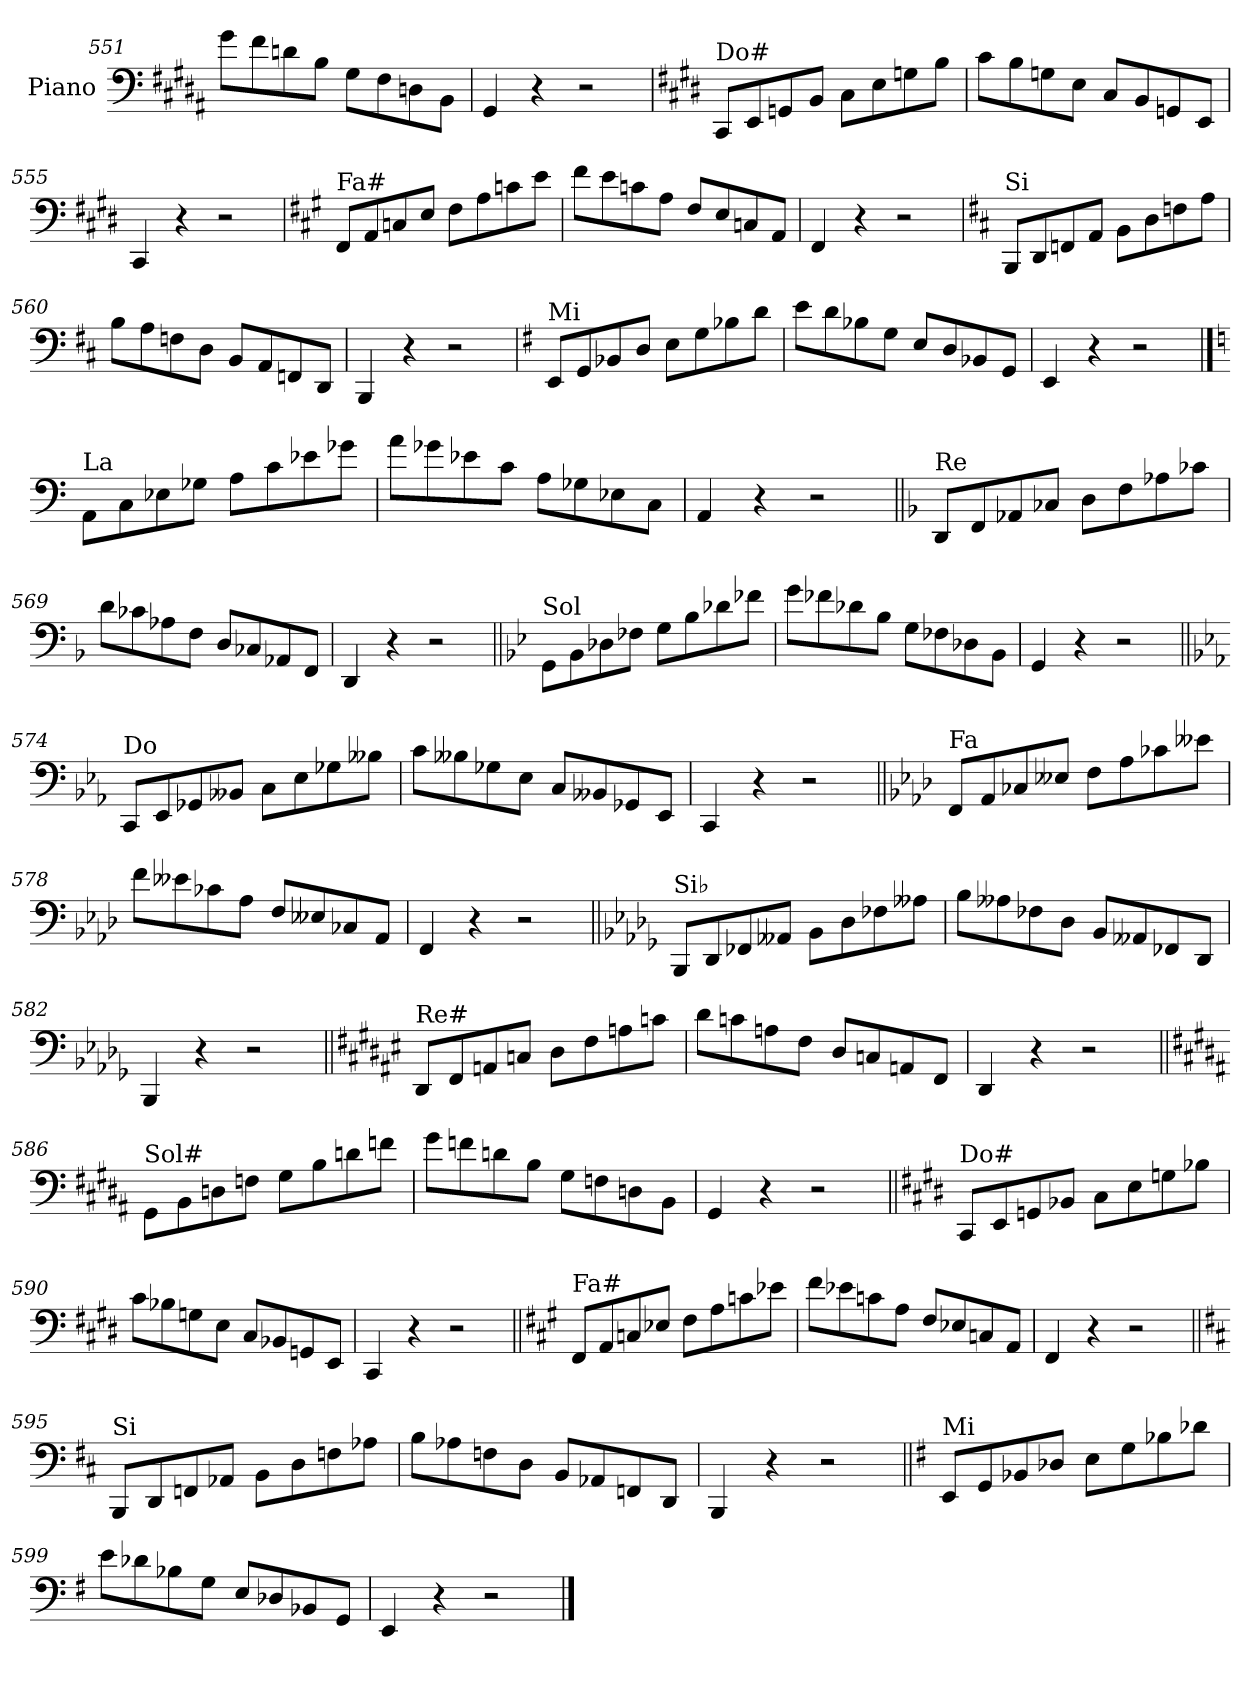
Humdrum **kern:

**kern
*part1
*staff1
*I"Piano
*I'Pno.
*clefF4
*k[f#c#g#d#a#]
=551
8g#\L
8f#\
8dn\
8B\J
8G#\L
8F#\
8Dn\
8BB\J
=552
4GG#/
4r
2r
!!LO:LB:g=z
=553
*k[f#c#g#d#]
!LO:TX:a:t=Do#
8CC#/L
8EE/
8GGn/
8BB/J
8C#\L
8E\
8Gn\
8B\J
=554
8c#\L
8B\
8Gn\
8E\J
8C#/L
8BB/
8GGn/
8EE/J
=555
4CC#/
4r
2r
=556
*k[f#c#g#]
!LO:TX:a:t=Fa#
8FF#/L
8AA/
8Cn/
8E/J
8F#\L
8A\
8cn\
8e\J
=557
8f#\L
8e\
8cn\
8A\J
8F#/L
8E/
8Cn/
8AA/J
=558
4FF#/
4r
2r
!!LO:LB:g=z
=559
*k[f#c#]
!LO:TX:a:t=Si
8BBB/L
8DD/
8FFn/
8AA/J
8BB\L
8D\
8Fn\
8A\J
=560
8B\L
8A\
8Fn\
8D\J
8BB/L
8AA/
8FFn/
8DD/J
=561
4BBB/
4r
2r
=562
*k[f#]
!LO:TX:a:t=Mi
8EE/L
8GG/
8BB-X/
8D/J
8E\L
8G\
8B-X\
8d\J
=563
8e\L
8d\
8B-X\
8G\J
8E/L
8D/
8BB-X/
8GG/J
=564
4EE/
4r
2r
!!LO:PB:g=z
==565
*k[]
!LO:TX:a:t=La
8AA\L
8C\
8E-X\
8G-X\J
8A\L
8c\
8e-X\
8g-X\J
=566
8a\L
8g-X\
8e-X\
8c\J
8A\L
8G-X\
8E-X\
8C\J
=567
4AA/
4r
2r
=568||
*k[b-]
!LO:TX:a:t=Re
8DD/L
8FF/
8AA-X/
8C-X/J
8D\L
8F\
8A-X\
8c-X\J
=569
8d\L
8c-X\
8A-X\
8F\J
8D/L
8C-X/
8AA-X/
8FF/J
=570
4DD/
4r
2r
!!LO:LB:g=z
=571||
*k[b-e-]
!LO:TX:a:t=Sol
8GG\L
8BB-\
8D-X\
8F-X\J
8G\L
8B-\
8d-X\
8f-X\J
=572
8g\L
8f-X\
8d-X\
8B-\J
8G\L
8F-X\
8D-X\
8BB-\J
=573
4GG/
4r
2r
=574||
*k[b-e-a-]
!LO:TX:a:t=Do
8CC/L
8EE-/
8GG-X/
8BB--X/J
8C\L
8E-\
8G-X\
8B--X\J
=575
8c\L
8B--X\
8G-X\
8E-\J
8C/L
8BB--X/
8GG-X/
8EE-/J
=576
4CC/
4r
2r
!!LO:LB:g=z
=577||
*k[b-e-a-d-]
!LO:TX:a:t=Fa
8FF/L
8AA-/
8C-X/
8E--X/J
8F\L
8A-\
8c-X\
8e--X\J
=578
8f\L
8e--X\
8c-X\
8A-\J
8F/L
8E--X/
8C-X/
8AA-/J
=579
4FF/
4r
2r
=580||
*k[b-e-a-d-g-]
!LO:TX:a:t=Si♭
8BBB-/L
8DD-/
8FF-X/
8AA--X/J
8BB-\L
8D-\
8F-X\
8A--X\J
=581
8B-\L
8A--X\
8F-X\
8D-\J
8BB-/L
8AA--X/
8FF-X/
8DD-/J
=582
4BBB-/
4r
2r
!!LO:LB:g=z
=583||
*k[f#c#g#d#a#e#]
!LO:TX:a:t=Re#
8DD#/L
8FF#/
8AAn/
8Cn/J
8D#\L
8F#\
8An\
8cn\J
=584
8d#\L
8cn\
8An\
8F#\J
8D#/L
8Cn/
8AAn/
8FF#/J
=585
4DD#/
4r
2r
=586||
*k[f#c#g#d#a#]
!LO:TX:a:t=Sol#
8GG#\L
8BB\
8Dn\
8Fn\J
8G#\L
8B\
8dn\
8fn\J
=587
8g#\L
8fn\
8dn\
8B\J
8G#\L
8Fn\
8Dn\
8BB\J
=588
4GG#/
4r
2r
!!LO:LB:g=z
=589||
*k[f#c#g#d#]
!LO:TX:a:t=Do#
8CC#/L
8EE/
8GGn/
8BB-X/J
8C#\L
8E\
8Gn\
8B-X\J
=590
8c#\L
8B-X\
8Gn\
8E\J
8C#/L
8BB-X/
8GGn/
8EE/J
=591
4CC#/
4r
2r
=592||
*k[f#c#g#]
!LO:TX:a:t=Fa#
8FF#/L
8AA/
8Cn/
8E-X/J
8F#\L
8A\
8cn\
8e-X\J
=593
8f#\L
8e-X\
8cn\
8A\J
8F#/L
8E-X/
8Cn/
8AA/J
=594
4FF#/
4r
2r
!!LO:LB:g=z
=595||
*k[f#c#]
!LO:TX:a:t=Si
8BBB/L
8DD/
8FFn/
8AA-X/J
8BB\L
8D\
8Fn\
8A-X\J
=596
8B\L
8A-X\
8Fn\
8D\J
8BB/L
8AA-X/
8FFn/
8DD/J
=597
4BBB/
4r
2r
=598||
*k[f#]
!LO:TX:a:t=Mi
8EE/L
8GG/
8BB-X/
8D-X/J
8E\L
8G\
8B-X\
8d-X\J
=599
8e\L
8d-X\
8B-X\
8G\J
8E/L
8D-X/
8BB-X/
8GG/J
=600
4EE/
4r
2r
==
*-
